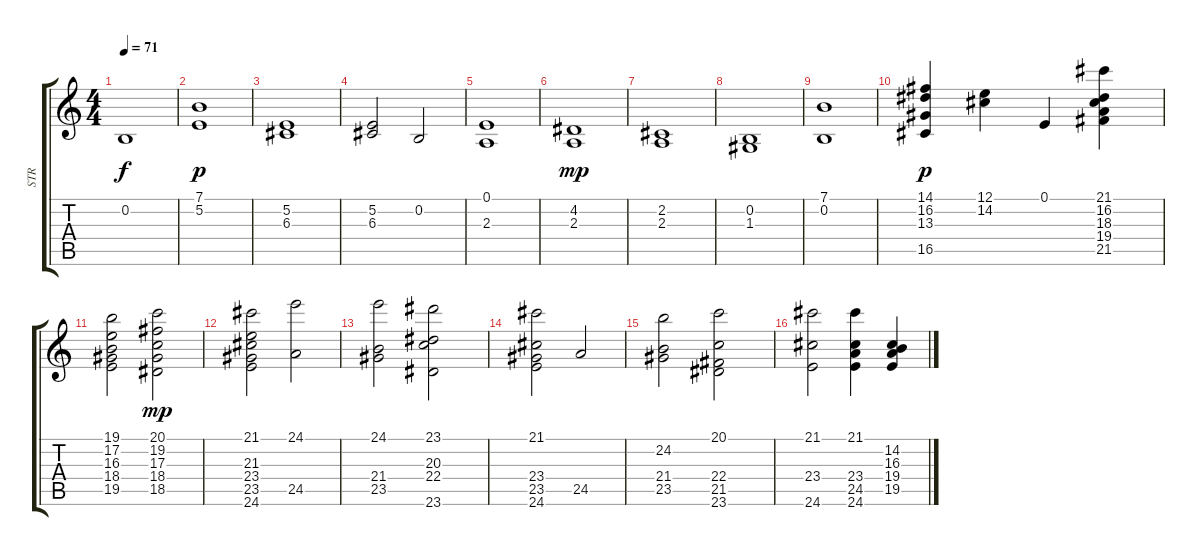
\track ("STR" "STR") {instrument stringensemble1}
\staff {score tabs}
\tuning (E4 B3 G3 D3 A2 E2) {hide}
\ts (4 4)
\tempo 71
\clef g2
\ks c
0.2{t}.1{dy f} |
(7.1 5.2).1{dy p} |
(5.2 6.3).1 |
(5.2 6.3).2 0.2.2 |
(0.1 2.3).1 |
(4.2 2.3).1{dy mp} |
(2.2 2.3).1 |
(0.2 1.3).1 |
(7.1 0.2).1 |
(14.1 16.2 13.3 16.5).4{dy p} (12.1 14.2).4 0.1.4 (21.1 16.2 18.3 19.4 21.5).4 |
(19.1 17.2 16.3 18.4 19.5).2 (20.1 19.2 17.3 18.4 18.5).2{dy mp} |
(21.1 21.3 23.4 23.5 24.6).2 (24.1 24.5).2 |
(24.1 21.4 23.5).2 (23.1 20.3 22.4 23.6).2 |
(21.1 23.4 23.5 24.6).2 24.5.2 |
(24.2 21.4 23.5).2 (20.1 22.4 21.5 23.6).2 |
(21.1 23.4 24.6).2 (21.1 23.4 24.5 24.6).4 (14.2 16.3 19.4 19.5).4
